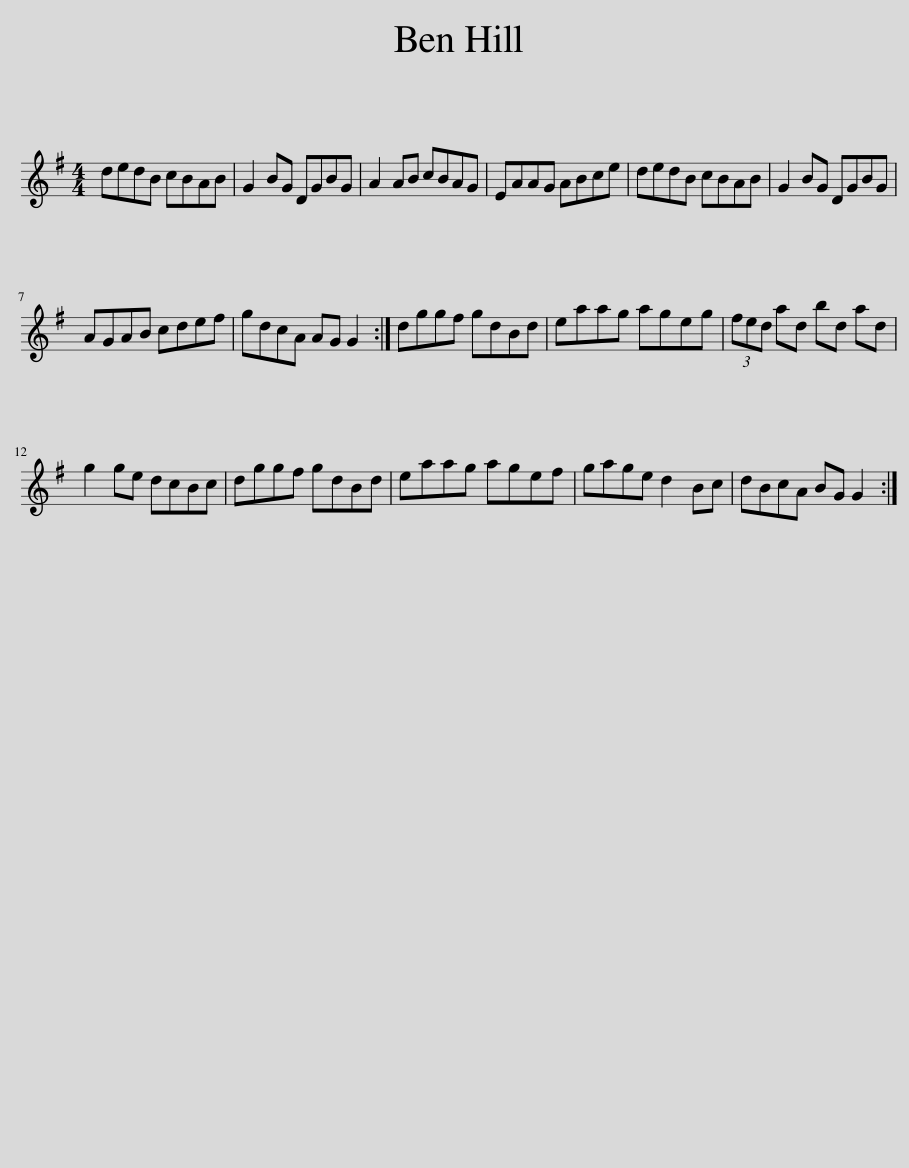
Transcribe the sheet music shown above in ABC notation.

X:1
L:1/8
M:4/4
I:linebreak $
K:G
V:1 treble
V:1
 dedB cBAB | G2 BG DGBG | A2 AB cBAG | EAAG ABce | dedB cBAB | %5
 G2 BG DGBG |$ AGAB cdef | gdcA AG G2 :| dggf gdBd | eaag ageg | %10
 (3fed ad bd ad |$ g2 ge dcBc | dggf gdBd | eaag agef | gage d2 Bc | %15
 dBcA BG G2 :| %16
